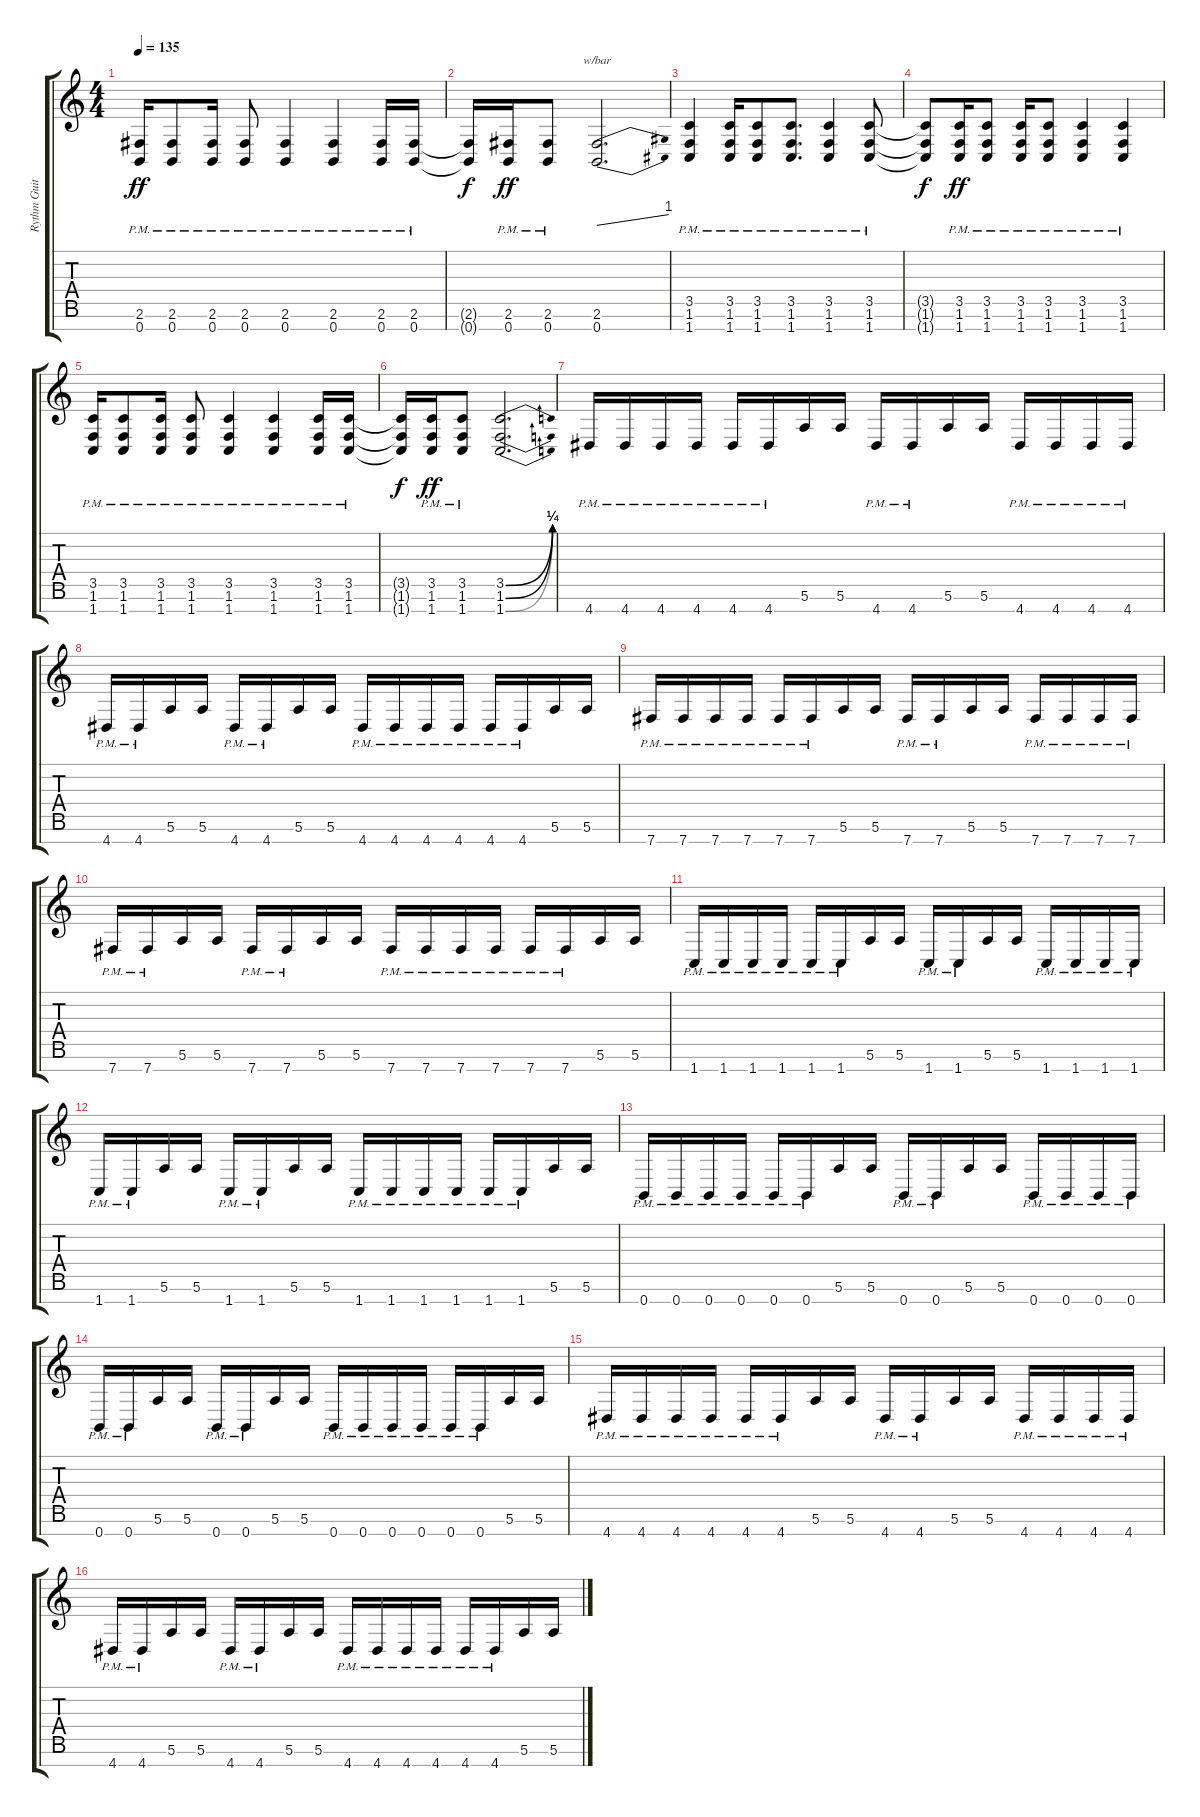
\track ("Rythm Guitar #2" "Rythm Guit") {instrument distortionguitar}
\staff {score tabs}
\tuning (E4 B3 G3 D3 A2 E2 B1) {hide}
\ts (4 4)
\tempo 135
\clef g2
\ks c
(2.6{pm} 0.7{pm}).16{dy ff} (2.6{pm} 0.7{pm}).8 (2.6{pm} 0.7{pm}).16 (2.6{pm} 0.7{pm}).8 (2.6{pm} 0.7{pm}).4 (2.6{pm} 0.7{pm}).4 (2.6{pm} 0.7{pm}).16 (2.6{pm} 0.7{pm}).16 |
(2.6{t} 0.7{t}).16{dy f} (2.6{pm} 0.7{pm}).16{dy ff} (2.6{pm} 0.7{pm}).8 (2.6 0.7).2{d tbe (dive default 0 0 60 4)} |
(3.5{pm} 1.6{pm} 1.7{pm}).4 (3.5{pm} 1.6{pm} 1.7{pm}).16 (3.5{pm} 1.6{pm} 1.7{pm}).8 (3.5{pm} 1.6{pm} 1.7{pm}).8{d} (3.5{pm} 1.6{pm} 1.7{pm}).4 (3.5{pm} 1.6{pm} 1.7{pm}).8 |
(3.5{t} 1.6{t} 1.7{t}).8{dy f} (3.5{pm} 1.6{pm} 1.7{pm}).16{dy ff} (3.5{pm} 1.6{pm} 1.7{pm}).8 (3.5{pm} 1.6{pm} 1.7{pm}).16 (3.5{pm} 1.6{pm} 1.7{pm}).8 (3.5{pm} 1.6{pm} 1.7{pm}).4 (3.5{pm} 1.6{pm} 1.7{pm}).4 |
(3.5{pm} 1.6{pm} 1.7{pm}).16 (3.5{pm} 1.6{pm} 1.7{pm}).8 (3.5{pm} 1.6{pm} 1.7{pm}).16 (3.5{pm} 1.6{pm} 1.7{pm}).8 (3.5{pm} 1.6{pm} 1.7{pm}).4 (3.5{pm} 1.6{pm} 1.7{pm}).4 (3.5{pm} 1.6{pm} 1.7{pm}).16 (3.5{pm} 1.6{pm} 1.7{pm}).16 |
(3.5{t} 1.6{t} 1.7{t}).16{dy f} (3.5{pm} 1.6{pm} 1.7{pm}).16{dy ff} (3.5{pm} 1.6{pm} 1.7{pm}).8 (3.5{be (bend 0 0 60 1)} 1.6{be (bend 0 0 60 1)} 1.7{be (bend 0 0 60 1)}).2{d} |
4.7{pm}.16 4.7{pm}.16 4.7{pm}.16 4.7{pm}.16 4.7{pm}.16 4.7{pm}.16 5.6.16 5.6.16 4.7{pm}.16 4.7{pm}.16 5.6.16 5.6.16 4.7{pm}.16 4.7{pm}.16 4.7{pm}.16 4.7{pm}.16 |
4.7{pm}.16 4.7{pm}.16 5.6.16 5.6.16 4.7{pm}.16 4.7{pm}.16 5.6.16 5.6.16 4.7{pm}.16 4.7{pm}.16 4.7{pm}.16 4.7{pm}.16 4.7{pm}.16 4.7{pm}.16 5.6.16 5.6.16 |
7.7{pm}.16 7.7{pm}.16 7.7{pm}.16 7.7{pm}.16 7.7{pm}.16 7.7{pm}.16 5.6.16 5.6.16 7.7{pm}.16 7.7{pm}.16 5.6.16 5.6.16 7.7{pm}.16 7.7{pm}.16 7.7{pm}.16 7.7{pm}.16 |
7.7{pm}.16 7.7{pm}.16 5.6.16 5.6.16 7.7{pm}.16 7.7{pm}.16 5.6.16 5.6.16 7.7{pm}.16 7.7{pm}.16 7.7{pm}.16 7.7{pm}.16 7.7{pm}.16 7.7{pm}.16 5.6.16 5.6.16 |
1.7{pm}.16 1.7{pm}.16 1.7{pm}.16 1.7{pm}.16 1.7{pm}.16 1.7{pm}.16 5.6.16 5.6.16 1.7{pm}.16 1.7{pm}.16 5.6.16 5.6.16 1.7{pm}.16 1.7{pm}.16 1.7{pm}.16 1.7{pm}.16 |
1.7{pm}.16 1.7{pm}.16 5.6.16 5.6.16 1.7{pm}.16 1.7{pm}.16 5.6.16 5.6.16 1.7{pm}.16 1.7{pm}.16 1.7{pm}.16 1.7{pm}.16 1.7{pm}.16 1.7{pm}.16 5.6.16 5.6.16 |
0.7{pm}.16 0.7{pm}.16 0.7{pm}.16 0.7{pm}.16 0.7{pm}.16 0.7{pm}.16 5.6.16 5.6.16 0.7{pm}.16 0.7{pm}.16 5.6.16 5.6.16 0.7{pm}.16 0.7{pm}.16 0.7{pm}.16 0.7{pm}.16 |
0.7{pm}.16 0.7{pm}.16 5.6.16 5.6.16 0.7{pm}.16 0.7{pm}.16 5.6.16 5.6.16 0.7{pm}.16 0.7{pm}.16 0.7{pm}.16 0.7{pm}.16 0.7{pm}.16 0.7{pm}.16 5.6.16 5.6.16 |
4.7{pm}.16 4.7{pm}.16 4.7{pm}.16 4.7{pm}.16 4.7{pm}.16 4.7{pm}.16 5.6.16 5.6.16 4.7{pm}.16 4.7{pm}.16 5.6.16 5.6.16 4.7{pm}.16 4.7{pm}.16 4.7{pm}.16 4.7{pm}.16 |
4.7{pm}.16 4.7{pm}.16 5.6.16 5.6.16 4.7{pm}.16 4.7{pm}.16 5.6.16 5.6.16 4.7{pm}.16 4.7{pm}.16 4.7{pm}.16 4.7{pm}.16 4.7{pm}.16 4.7{pm}.16 5.6.16 5.6.16
